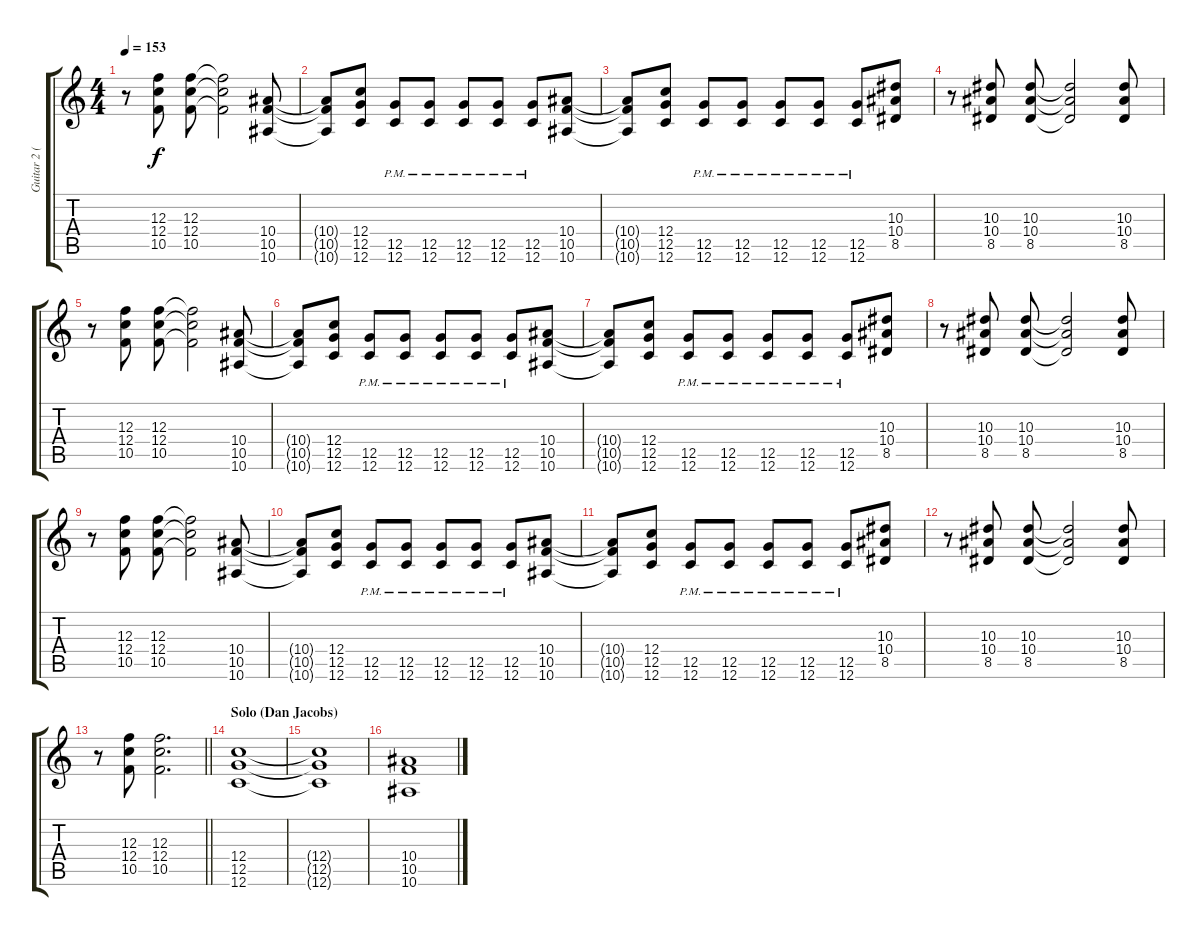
\track ("Guitar 2 (Travis Miguel)" "Guitar 2 (") {instrument distortionguitar}
\staff {score tabs}
\tuning (D4 A3 F3 C3 G2 C2) {hide}
\ts (4 4)
\tempo 153
\clef g2
\ks c
r.8{dy f} (12.3 12.4 10.5).8 (12.3 12.4 10.5).8 (12.3{t} 12.4{t} 10.5{t}).2 (10.4 10.5 10.6).8 |
(10.4{t} 10.5{t} 10.6{t}).8 (12.4 12.5 12.6).8 (12.5{pm} 12.6{pm}).8 (12.5{pm} 12.6{pm}).8 (12.5{pm} 12.6{pm}).8 (12.5{pm} 12.6{pm}).8 (12.5{pm} 12.6{pm}).8 (10.4 10.5 10.6).8 |
(10.4{t} 10.5{t} 10.6{t}).8 (12.4 12.5 12.6).8 (12.5{pm} 12.6{pm}).8 (12.5{pm} 12.6{pm}).8 (12.5{pm} 12.6{pm}).8 (12.5{pm} 12.6{pm}).8 (12.5{pm} 12.6{pm}).8 (10.3 10.4 8.5).8 |
r.8 (10.3 10.4 8.5).8 (10.3 10.4 8.5).8 (10.3{t} 10.4{t} 8.5{t}).2 (10.3 10.4 8.5).8 |
r.8 (12.3 12.4 10.5).8 (12.3 12.4 10.5).8 (12.3{t} 12.4{t} 10.5{t}).2 (10.4 10.5 10.6).8 |
(10.4{t} 10.5{t} 10.6{t}).8 (12.4 12.5 12.6).8 (12.5{pm} 12.6{pm}).8 (12.5{pm} 12.6{pm}).8 (12.5{pm} 12.6{pm}).8 (12.5{pm} 12.6{pm}).8 (12.5{pm} 12.6{pm}).8 (10.4 10.5 10.6).8 |
(10.4{t} 10.5{t} 10.6{t}).8 (12.4 12.5 12.6).8 (12.5{pm} 12.6{pm}).8 (12.5{pm} 12.6{pm}).8 (12.5{pm} 12.6{pm}).8 (12.5{pm} 12.6{pm}).8 (12.5{pm} 12.6{pm}).8 (10.3 10.4 8.5).8 |
r.8 (10.3 10.4 8.5).8 (10.3 10.4 8.5).8 (10.3{t} 10.4{t} 8.5{t}).2 (10.3 10.4 8.5).8 |
r.8 (12.3 12.4 10.5).8 (12.3 12.4 10.5).8 (12.3{t} 12.4{t} 10.5{t}).2 (10.4 10.5 10.6).8 |
(10.4{t} 10.5{t} 10.6{t}).8 (12.4 12.5 12.6).8 (12.5{pm} 12.6{pm}).8 (12.5{pm} 12.6{pm}).8 (12.5{pm} 12.6{pm}).8 (12.5{pm} 12.6{pm}).8 (12.5{pm} 12.6{pm}).8 (10.4 10.5 10.6).8 |
(10.4{t} 10.5{t} 10.6{t}).8 (12.4 12.5 12.6).8 (12.5{pm} 12.6{pm}).8 (12.5{pm} 12.6{pm}).8 (12.5{pm} 12.6{pm}).8 (12.5{pm} 12.6{pm}).8 (12.5{pm} 12.6{pm}).8 (10.3 10.4 8.5).8 |
r.8 (10.3 10.4 8.5).8 (10.3 10.4 8.5).8 (10.3{t} 10.4{t} 8.5{t}).2 (10.3 10.4 8.5).8 |
\barLineRight lightlight
r.8 (12.3 12.4 10.5).8 (12.3 12.4 10.5).2{d} |
\section ("" "Solo (Dan Jacobs)")
(12.4 12.5 12.6).1 |
(12.4{t} 12.5{t} 12.6{t}).1 |
(10.4 10.5 10.6).1
